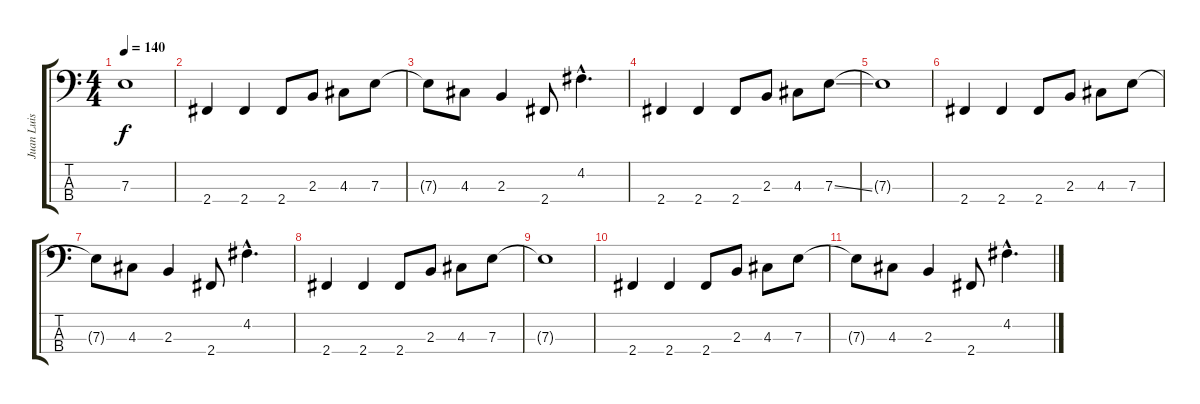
\track ("Juan Luis Serrano" "Juan Luis ") {instrument electricbasspick}
\staff {score tabs}
\tuning (G2 D2 A1 E1) {hide}
\ts (4 4)
\tempo 140
\clef f4
\ks c
7.3{t}.1{dy f} |
2.4.4 2.4.4 2.4.8 2.3.8 4.3.8 7.3.8 |
7.3{t}.8 4.3.8 2.3.4 2.4.8 4.2{hac}.4{d} |
2.4.4 2.4.4 2.4.8 2.3.8 4.3.8 7.3{ss}.8 |
7.3{t}.1 |
2.4.4 2.4.4 2.4.8 2.3.8 4.3.8 7.3.8 |
7.3{t}.8 4.3.8 2.3.4 2.4.8 4.2{hac}.4{d} |
2.4.4 2.4.4 2.4.8 2.3.8 4.3.8 7.3.8 |
7.3{t}.1 |
2.4.4 2.4.4 2.4.8 2.3.8 4.3.8 7.3.8 |
7.3{t}.8 4.3.8 2.3.4 2.4.8 4.2{hac}.4{d}
